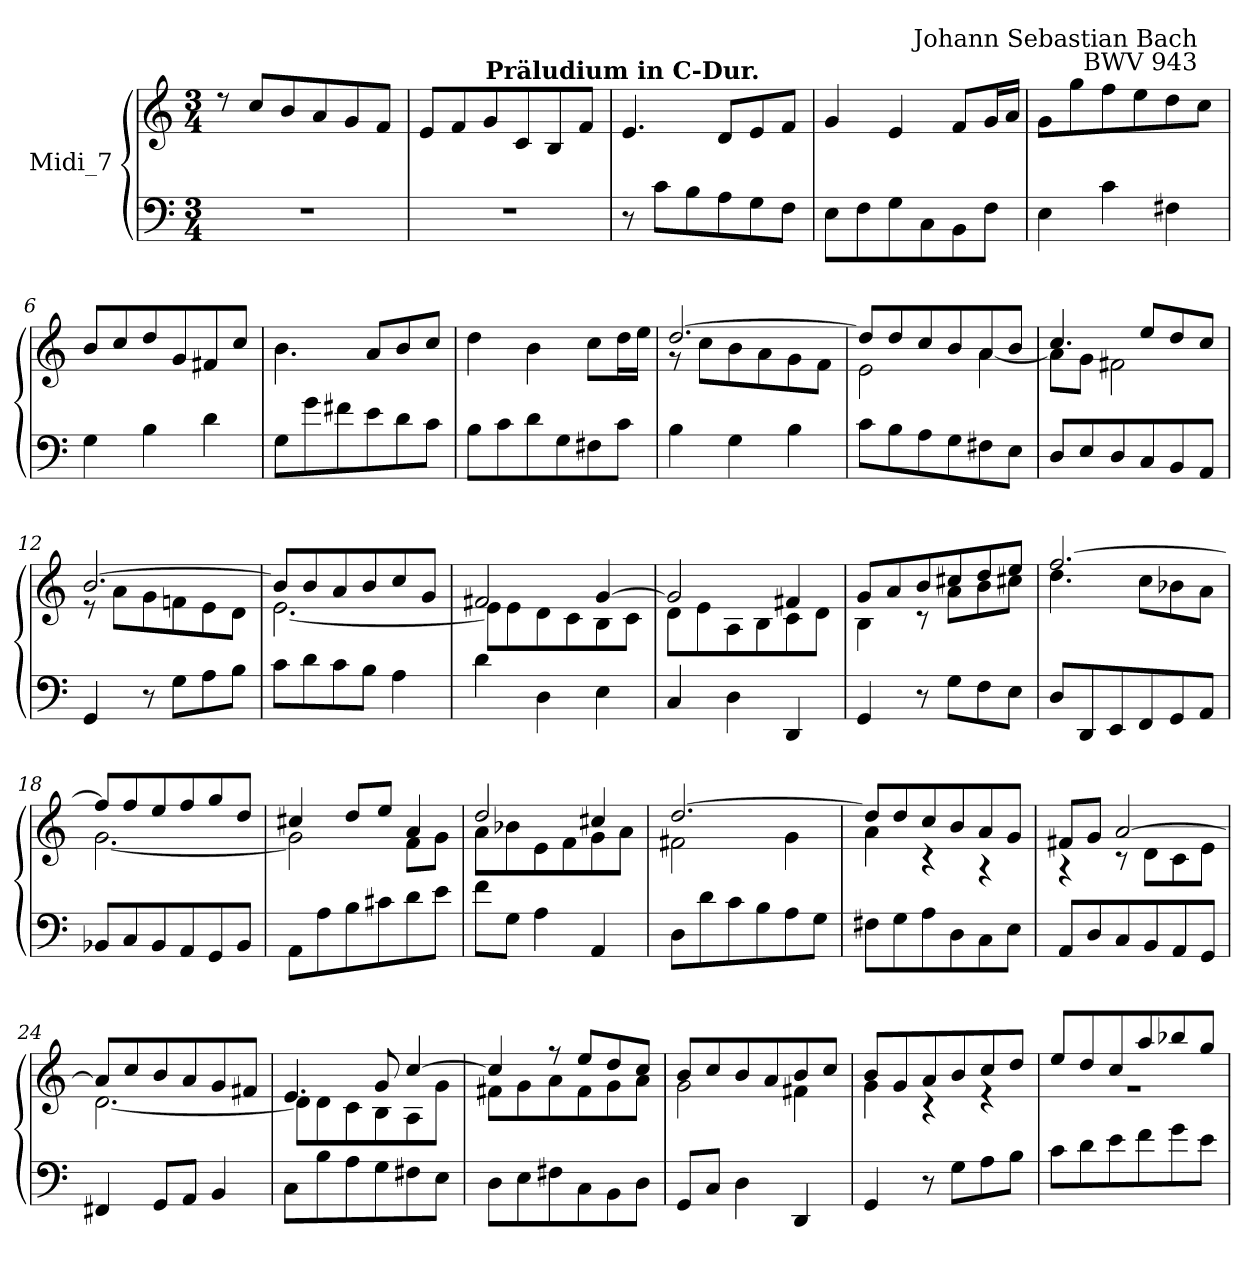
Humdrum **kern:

**kern	**kern
*part1	*part1
*staff2	*staff1
*I"Midi_7	*
*clefF4	*clefG2
*k[]	*k[]
*C:	*C:
*M3/4	*M3/4
=1	=1
*	*^
!LO:N:vis=1	!	!LO:N:vis=1
2.r	8r	2.ryy
.	8cc/L	.
.	8b/	.
.	8a/	.
.	8g/	.
.	8f/J	.
=2	=2	=2
!LO:N:vis=1	!	!LO:N:vis=1
2.r	8eL	2.ryy
.	8f	.
.	8g	.
.	8c	.
.	8B	.
.	8fJ	.
=3	=3	=3
!	!LO:TX:a:B:cj:t=Präludium in C-Dur.	!
!	!	!LO:N:vis=1
8r	4.e/	2.ryy
8cL	.	.
8B	.	.
8A	8d/L	.
8G	8e/	.
8FJ	8f/J	.
=4	=4	=4
!	!	!LO:N:vis=1
8EL	4g/	2.ryy
8F	.	.
8G	4e/	.
8C	.	.
8BB	8f/L	.
8FJ	16g/L	.
.	16a/JJ	.
=5	=5	=5
!	!	!LO:N:vis=1
4E	8g\L	2.ryy
.	8gg\	.
4c	8ff\	.
.	8ee\	.
4F#X	8dd\	.
!	!LO:TX:a:rj:t=Johann Sebastian Bach\nBWV 943	!
.	8cc\J	.
!!LO:LB:g=z	!!
=6	=6	=6
!	!	!LO:N:vis=1
4G	8b/L	2.ryy
.	8cc/	.
4B	8dd/	.
.	8g/	.
4d	8f#X/	.
.	8cc/J	.
=7	=7	=7
!	!	!LO:N:vis=1
8G\L	4.b\	2.ryy
8g\	.	.
8f#X\	.	.
8e\	8aL	.
8d\	8b	.
8c\J	8ccJ	.
=8	=8	=8
!	!	!LO:N:vis=1
8BL	4dd\	2.ryy
8c	.	.
8d	4b\	.
8G	.	.
8F#X	8cc\L	.
8cJ	16dd\L	.
.	16ee\JJ	.
=9	=9	=9
4B	[2.dd/	8r
.	.	8ccL
4G	.	8b
.	.	8a
4B	.	8g
.	.	8fJ
=10	=10	=10
8cL	8ddL]	2e\
8B	8dd	.
8A	8cc	.
8G	8b	.
8F#X	8a	[4a\
8EJ	8bJ	.
!!LO:LB:g=z	!!
=11	=11	=11
8D/L	4.cc/	8a\L]
8E/	.	8g\J
8D/	.	2f#X\
8C/	8ee/L	.
8BB/	8dd/	.
8AA/J	8cc/J	.
=12	=12	=12
4GG/	[2.b/	8r
.	.	8aL
8r	.	8g
8GL	.	8fn
8A	.	8e
8BJ	.	8dJ
=13	=13	=13
8cL	8b/L]	[2.e\
8d	8b/	.
8c	8a/	.
8BJ	8b/	.
4A	8cc/	.
.	8g/J	.
=14	=14	=14
4d	2f#X/	8e\L]
.	.	8e\
4D	.	8d\
.	.	8c\
4E	[4g/	8B\
.	.	8c\J
=15	=15	=15
4C/	2g/]	8dL
.	.	8e
4D	.	8A
.	.	8B
4DD/	4f#X/	8c
.	.	8dJ
!!LO:LB:g=z	!!
=16	=16	=16
4GG/	8g/L	4B\
.	8a/	.
8r	8b/	8r
8GL	8cc#X/	8aL
8F	8dd/	8b
8EJ	8ee/J	8cc#XJ
=17	=17	=17
8D/L	[2.ff/	4.dd\
8DD/	.	.
8EE/	.	.
8FF/	.	8cc\L
8GG/	.	8b-X\
8AA/J	.	8a\J
=18	=18	=18
8BB-X/L	8ff/L]	[2.g\
8C/	8ff/	.
8BB-/	8ee/	.
8AA/	8ff/	.
8GG/	8gg/	.
8BB-/J	8dd/J	.
=19	=19	=19
8AAL	4cc#X/	2g\]
8A	.	.
8B	8dd/L	.
8c#X	8ee/J	.
8d	4a/	8fL
8eJ	.	8gJ
=20	=20	=20
8fL	2dd/	8aL
8GJ	.	8b-X
4A	.	8e
.	.	8f
4AA/	4cc#X/	8g
.	.	8aJ
!!LO:LB:g=z	!!
=21	=21	=21
8DL	[2.dd/	2f#X\
8d	.	.
8c	.	.
8B	.	.
8A	.	4g\
8GJ	.	.
=22	=22	=22
8F#XL	8ddL]	4a\
8G	8dd	.
8A	8cc	4r
8D	8b	.
8C	8a	4r
8EJ	8gJ	.
=23	=23	=23
8AA/L	8f#X/L	4r
8D/	8g/J	.
8C/	[2a/	8r
8BB/	.	8d\L
8AA/	.	8c\
8GG/J	.	8e\J
=24	=24	=24
4FF#X/	8a/L]	[2.d\
.	8cc/	.
8GG/L	8b/	.
8AA/J	8a/	.
4BB/	8g/	.
.	8f#X/J	.
=25	=25	=25
8CL	4.e/	8dL]
8B	.	8d
8A	.	8c
8G	8g/	8B
8F#X	[4cc/	8A
8EJ	.	8gJ
!!LO:LB:g=z	!!
=26	=26	=26
8DL	4cc/]	8f#XL
8E	.	8g
8F#X	8r	8a
8C	8ee/L	8f#
8BB	8dd/	8g
8DJ	8cc/J	8aJ
=27	=27	=27
8GG/L	8b/L	2g\
8C/J	8cc/	.
4D	8b/	.
.	8a/	.
4DD/	8b/	4f#X\
.	8cc/J	.
=28	=28	=28
4GG/	8bL	4g\
.	8g	.
8r	8a	4r
8GL	8b	.
8A	8cc	4r
8BJ	8ddJ	.
=29	=29	=29
!	!	!LO:N:vis=1
8c\L	8eeL	2.r
8d\	8dd	.
8e\	8cc	.
8f\	8aa	.
8g\	8bb-X	.
8e\J	8ggJ	.
*	*v	*v
=	=
*-	*-
